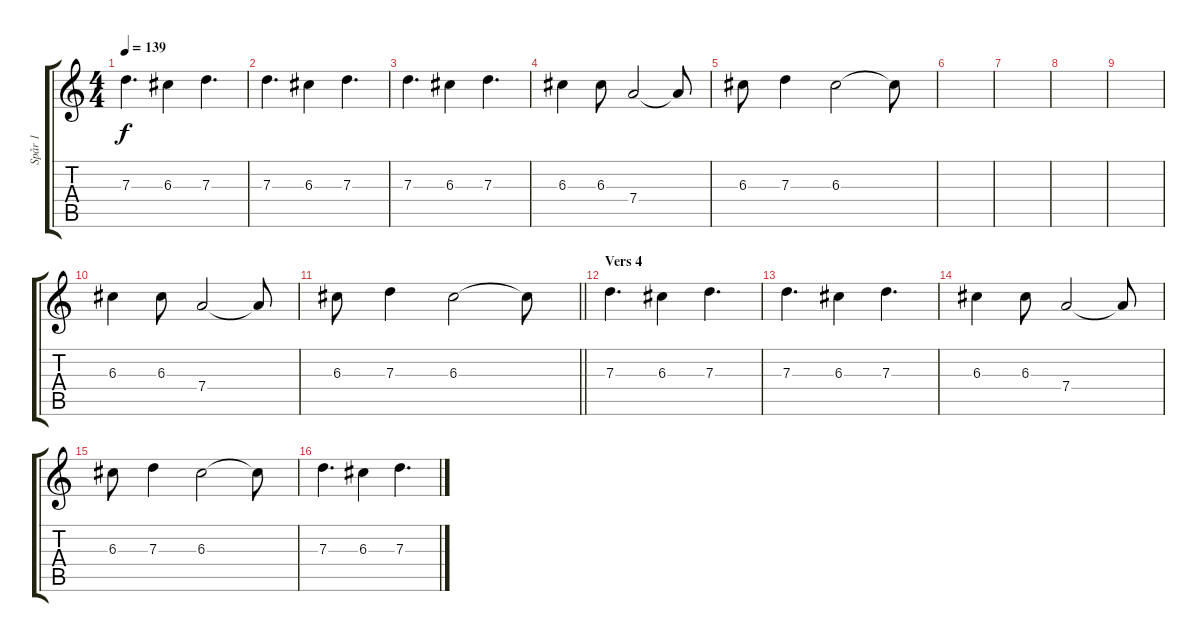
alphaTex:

\track ("Spår 1" "Spår 1") {instrument overdrivenguitar}
\staff {score tabs}
\tuning (E4 B3 G3 D3 A2 E2) {hide}
\ts (4 4)
\tempo 139
\clef g2
\ks c
7.3.4{d dy f} 6.3.4 7.3.4{d} |
7.3.4{d} 6.3.4 7.3.4{d} |
7.3.4{d} 6.3.4 7.3.4{d} |
6.3.4 6.3.8 7.4.2 7.4{t}.8 |
6.3.8 7.3.4 6.3.2 6.3{t}.8 |
|
|
|
|
6.3.4 6.3.8 7.4.2 7.4{t}.8 |
\barLineRight lightlight
6.3.8 7.3.4 6.3.2 6.3{t}.8 |
\section ("" "Vers 4")
7.3.4{d} 6.3.4 7.3.4{d} |
7.3.4{d} 6.3.4 7.3.4{d} |
6.3.4 6.3.8 7.4.2 7.4{t}.8 |
6.3.8 7.3.4 6.3.2 6.3{t}.8 |
7.3.4{d} 6.3.4 7.3.4{d}
